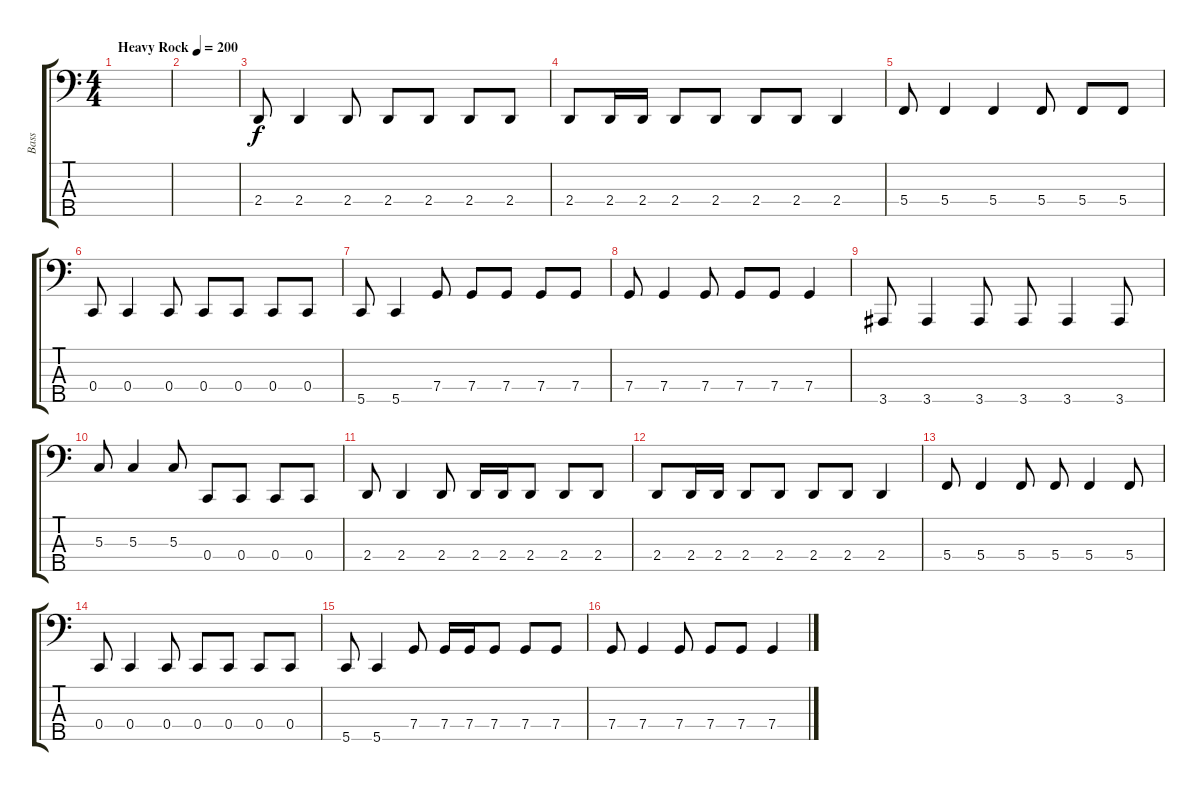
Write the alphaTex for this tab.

\track ("Bass" "Bass") {instrument electricbasspick}
\staff {score tabs}
\tuning (F2 C2 G1 C1 G0) {hide}
\ts (4 4)
\tempo (200 "Heavy Rock")
\clef f4
\ks c
|
|
2.4.8 2.4.4 2.4.8 2.4.8 2.4.8 2.4.8 2.4.8 |
2.4.8 2.4.16 2.4.16 2.4.8 2.4.8 2.4.8 2.4.8 2.4.4 |
5.4.8 5.4.4 5.4.4 5.4.8 5.4.8 5.4.8 |
0.4.8 0.4.4 0.4.8 0.4.8 0.4.8 0.4.8 0.4.8 |
5.5.8 5.5.4 7.4.8 7.4.8 7.4.8 7.4.8 7.4.8 |
7.4.8 7.4.4 7.4.8 7.4.8 7.4.8 7.4.4 |
3.5.8 3.5.4 3.5.8 3.5.8 3.5.4 3.5.8 |
5.3.8 5.3.4 5.3.8 0.4.8 0.4.8 0.4.8 0.4.8 |
2.4.8 2.4.4 2.4.8 2.4.16 2.4.16 2.4.8 2.4.8 2.4.8 |
2.4.8 2.4.16 2.4.16 2.4.8 2.4.8 2.4.8 2.4.8 2.4.4 |
5.4.8 5.4.4 5.4.8 5.4.8 5.4.4 5.4.8 |
0.4.8 0.4.4 0.4.8 0.4.8 0.4.8 0.4.8 0.4.8 |
5.5.8 5.5.4 7.4.8 7.4.16 7.4.16 7.4.8 7.4.8 7.4.8 |
7.4.8 7.4.4 7.4.8 7.4.8 7.4.8 7.4.4
